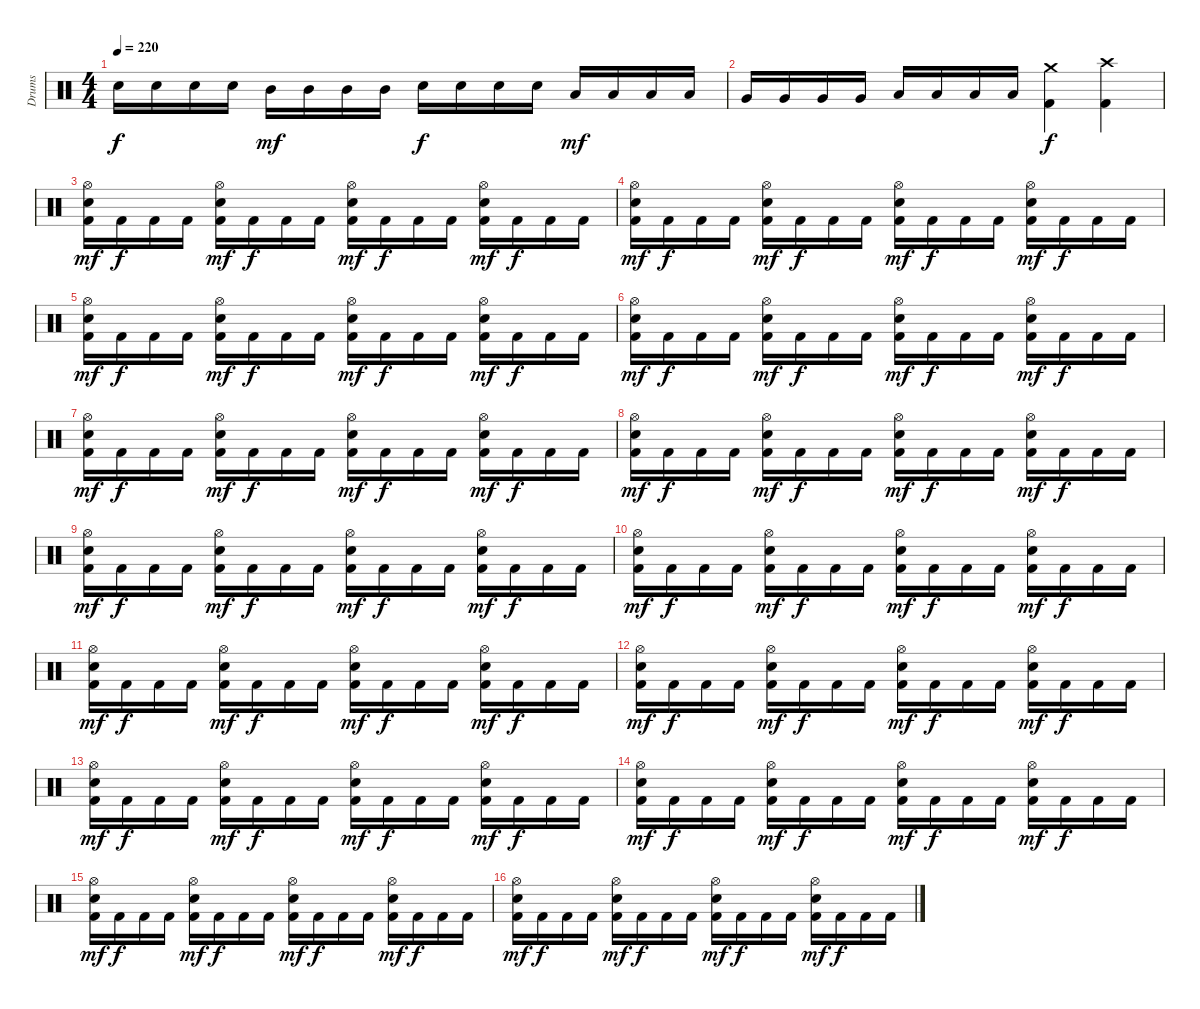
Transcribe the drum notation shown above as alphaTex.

\track ("Drums" "Drums") {instrument percussion}
\staff {score}
\articulation defaults
\ts (4 4)
\tempo 220
\clef neutral
\ks c "Electric Snare (hit)".16{dy f} "Electric Snare (hit)".16 "Electric Snare (hit)".16 "Electric Snare (hit)".16 "Mid Tom (hit)".16{dy mf} "Mid Tom (hit)".16 "Mid Tom (hit)".16 "Mid Tom (hit)".16 "Electric Snare (hit)".16{dy f} "Electric Snare (hit)".16 "Electric Snare (hit)".16 "Electric Snare (hit)".16 "Low Tom (hit)".16{dy mf} "Low Tom (hit)".16 "Low Tom (hit)".16 "Low Tom (hit)".16
|
"Very Low Tom (hit)".16 "Very Low Tom (hit)".16 "Very Low Tom (hit)".16 "Very Low Tom (hit)".16 "Low Floor Tom (hit)".16 "Low Floor Tom (hit)".16 "Low Floor Tom (hit)".16 "Low Floor Tom (hit)".16 ("Crash medium (hit)" "Kick (hit) 2").4{dy f} ("Crash high (hit)" "Kick (hit) 2").4 |
("Hi-Hat (open)" "Electric Snare (hit)" "Kick (hit) 2").16{dy mf} "Kick (hit) 2".16{dy f} "Kick (hit) 2".16 "Kick (hit) 2".16 ("Hi-Hat (open)" "Electric Snare (hit)" "Kick (hit) 2").16{dy mf} "Kick (hit) 2".16{dy f} "Kick (hit) 2".16 "Kick (hit) 2".16 ("Hi-Hat (open)" "Electric Snare (hit)" "Kick (hit) 2").16{dy mf} "Kick (hit) 2".16{dy f} "Kick (hit) 2".16 "Kick (hit) 2".16 ("Hi-Hat (open)" "Electric Snare (hit)" "Kick (hit) 2").16{dy mf} "Kick (hit) 2".16{dy f} "Kick (hit) 2".16 "Kick (hit) 2".16 |
("Hi-Hat (open)" "Electric Snare (hit)" "Kick (hit) 2").16{dy mf} "Kick (hit) 2".16{dy f} "Kick (hit) 2".16 "Kick (hit) 2".16 ("Hi-Hat (open)" "Electric Snare (hit)" "Kick (hit) 2").16{dy mf} "Kick (hit) 2".16{dy f} "Kick (hit) 2".16 "Kick (hit) 2".16 ("Hi-Hat (open)" "Electric Snare (hit)" "Kick (hit) 2").16{dy mf} "Kick (hit) 2".16{dy f} "Kick (hit) 2".16 "Kick (hit) 2".16 ("Hi-Hat (open)" "Electric Snare (hit)" "Kick (hit) 2").16{dy mf} "Kick (hit) 2".16{dy f} "Kick (hit) 2".16 "Kick (hit) 2".16 |
("Hi-Hat (open)" "Electric Snare (hit)" "Kick (hit) 2").16{dy mf} "Kick (hit) 2".16{dy f} "Kick (hit) 2".16 "Kick (hit) 2".16 ("Hi-Hat (open)" "Electric Snare (hit)" "Kick (hit) 2").16{dy mf} "Kick (hit) 2".16{dy f} "Kick (hit) 2".16 "Kick (hit) 2".16 ("Hi-Hat (open)" "Electric Snare (hit)" "Kick (hit) 2").16{dy mf} "Kick (hit) 2".16{dy f} "Kick (hit) 2".16 "Kick (hit) 2".16 ("Hi-Hat (open)" "Electric Snare (hit)" "Kick (hit) 2").16{dy mf} "Kick (hit) 2".16{dy f} "Kick (hit) 2".16 "Kick (hit) 2".16 |
("Hi-Hat (open)" "Electric Snare (hit)" "Kick (hit) 2").16{dy mf} "Kick (hit) 2".16{dy f} "Kick (hit) 2".16 "Kick (hit) 2".16 ("Hi-Hat (open)" "Electric Snare (hit)" "Kick (hit) 2").16{dy mf} "Kick (hit) 2".16{dy f} "Kick (hit) 2".16 "Kick (hit) 2".16 ("Hi-Hat (open)" "Electric Snare (hit)" "Kick (hit) 2").16{dy mf} "Kick (hit) 2".16{dy f} "Kick (hit) 2".16 "Kick (hit) 2".16 ("Hi-Hat (open)" "Electric Snare (hit)" "Kick (hit) 2").16{dy mf} "Kick (hit) 2".16{dy f} "Kick (hit) 2".16 "Kick (hit) 2".16 |
("Hi-Hat (open)" "Electric Snare (hit)" "Kick (hit) 2").16{dy mf} "Kick (hit) 2".16{dy f} "Kick (hit) 2".16 "Kick (hit) 2".16 ("Hi-Hat (open)" "Electric Snare (hit)" "Kick (hit) 2").16{dy mf} "Kick (hit) 2".16{dy f} "Kick (hit) 2".16 "Kick (hit) 2".16 ("Hi-Hat (open)" "Electric Snare (hit)" "Kick (hit) 2").16{dy mf} "Kick (hit) 2".16{dy f} "Kick (hit) 2".16 "Kick (hit) 2".16 ("Hi-Hat (open)" "Electric Snare (hit)" "Kick (hit) 2").16{dy mf} "Kick (hit) 2".16{dy f} "Kick (hit) 2".16 "Kick (hit) 2".16 |
("Hi-Hat (open)" "Electric Snare (hit)" "Kick (hit) 2").16{dy mf} "Kick (hit) 2".16{dy f} "Kick (hit) 2".16 "Kick (hit) 2".16 ("Hi-Hat (open)" "Electric Snare (hit)" "Kick (hit) 2").16{dy mf} "Kick (hit) 2".16{dy f} "Kick (hit) 2".16 "Kick (hit) 2".16 ("Hi-Hat (open)" "Electric Snare (hit)" "Kick (hit) 2").16{dy mf} "Kick (hit) 2".16{dy f} "Kick (hit) 2".16 "Kick (hit) 2".16 ("Hi-Hat (open)" "Electric Snare (hit)" "Kick (hit) 2").16{dy mf} "Kick (hit) 2".16{dy f} "Kick (hit) 2".16 "Kick (hit) 2".16 |
("Hi-Hat (open)" "Electric Snare (hit)" "Kick (hit) 2").16{dy mf} "Kick (hit) 2".16{dy f} "Kick (hit) 2".16 "Kick (hit) 2".16 ("Hi-Hat (open)" "Electric Snare (hit)" "Kick (hit) 2").16{dy mf} "Kick (hit) 2".16{dy f} "Kick (hit) 2".16 "Kick (hit) 2".16 ("Hi-Hat (open)" "Electric Snare (hit)" "Kick (hit) 2").16{dy mf} "Kick (hit) 2".16{dy f} "Kick (hit) 2".16 "Kick (hit) 2".16 ("Hi-Hat (open)" "Electric Snare (hit)" "Kick (hit) 2").16{dy mf} "Kick (hit) 2".16{dy f} "Kick (hit) 2".16 "Kick (hit) 2".16 |
("Hi-Hat (open)" "Electric Snare (hit)" "Kick (hit) 2").16{dy mf} "Kick (hit) 2".16{dy f} "Kick (hit) 2".16 "Kick (hit) 2".16 ("Hi-Hat (open)" "Electric Snare (hit)" "Kick (hit) 2").16{dy mf} "Kick (hit) 2".16{dy f} "Kick (hit) 2".16 "Kick (hit) 2".16 ("Hi-Hat (open)" "Electric Snare (hit)" "Kick (hit) 2").16{dy mf} "Kick (hit) 2".16{dy f} "Kick (hit) 2".16 "Kick (hit) 2".16 ("Hi-Hat (open)" "Electric Snare (hit)" "Kick (hit) 2").16{dy mf} "Kick (hit) 2".16{dy f} "Kick (hit) 2".16 "Kick (hit) 2".16 |
("Hi-Hat (open)" "Electric Snare (hit)" "Kick (hit) 2").16{dy mf} "Kick (hit) 2".16{dy f} "Kick (hit) 2".16 "Kick (hit) 2".16 ("Hi-Hat (open)" "Electric Snare (hit)" "Kick (hit) 2").16{dy mf} "Kick (hit) 2".16{dy f} "Kick (hit) 2".16 "Kick (hit) 2".16 ("Hi-Hat (open)" "Electric Snare (hit)" "Kick (hit) 2").16{dy mf} "Kick (hit) 2".16{dy f} "Kick (hit) 2".16 "Kick (hit) 2".16 ("Hi-Hat (open)" "Electric Snare (hit)" "Kick (hit) 2").16{dy mf} "Kick (hit) 2".16{dy f} "Kick (hit) 2".16 "Kick (hit) 2".16 |
("Hi-Hat (open)" "Electric Snare (hit)" "Kick (hit) 2").16{dy mf} "Kick (hit) 2".16{dy f} "Kick (hit) 2".16 "Kick (hit) 2".16 ("Hi-Hat (open)" "Electric Snare (hit)" "Kick (hit) 2").16{dy mf} "Kick (hit) 2".16{dy f} "Kick (hit) 2".16 "Kick (hit) 2".16 ("Hi-Hat (open)" "Electric Snare (hit)" "Kick (hit) 2").16{dy mf} "Kick (hit) 2".16{dy f} "Kick (hit) 2".16 "Kick (hit) 2".16 ("Hi-Hat (open)" "Electric Snare (hit)" "Kick (hit) 2").16{dy mf} "Kick (hit) 2".16{dy f} "Kick (hit) 2".16 "Kick (hit) 2".16 |
("Hi-Hat (open)" "Electric Snare (hit)" "Kick (hit) 2").16{dy mf} "Kick (hit) 2".16{dy f} "Kick (hit) 2".16 "Kick (hit) 2".16 ("Hi-Hat (open)" "Electric Snare (hit)" "Kick (hit) 2").16{dy mf} "Kick (hit) 2".16{dy f} "Kick (hit) 2".16 "Kick (hit) 2".16 ("Hi-Hat (open)" "Electric Snare (hit)" "Kick (hit) 2").16{dy mf} "Kick (hit) 2".16{dy f} "Kick (hit) 2".16 "Kick (hit) 2".16 ("Hi-Hat (open)" "Electric Snare (hit)" "Kick (hit) 2").16{dy mf} "Kick (hit) 2".16{dy f} "Kick (hit) 2".16 "Kick (hit) 2".16 |
("Hi-Hat (open)" "Electric Snare (hit)" "Kick (hit) 2").16{dy mf} "Kick (hit) 2".16{dy f} "Kick (hit) 2".16 "Kick (hit) 2".16 ("Hi-Hat (open)" "Electric Snare (hit)" "Kick (hit) 2").16{dy mf} "Kick (hit) 2".16{dy f} "Kick (hit) 2".16 "Kick (hit) 2".16 ("Hi-Hat (open)" "Electric Snare (hit)" "Kick (hit) 2").16{dy mf} "Kick (hit) 2".16{dy f} "Kick (hit) 2".16 "Kick (hit) 2".16 ("Hi-Hat (open)" "Electric Snare (hit)" "Kick (hit) 2").16{dy mf} "Kick (hit) 2".16{dy f} "Kick (hit) 2".16 "Kick (hit) 2".16 |
("Hi-Hat (open)" "Electric Snare (hit)" "Kick (hit) 2").16{dy mf} "Kick (hit) 2".16{dy f} "Kick (hit) 2".16 "Kick (hit) 2".16 ("Hi-Hat (open)" "Electric Snare (hit)" "Kick (hit) 2").16{dy mf} "Kick (hit) 2".16{dy f} "Kick (hit) 2".16 "Kick (hit) 2".16 ("Hi-Hat (open)" "Electric Snare (hit)" "Kick (hit) 2").16{dy mf} "Kick (hit) 2".16{dy f} "Kick (hit) 2".16 "Kick (hit) 2".16 ("Hi-Hat (open)" "Electric Snare (hit)" "Kick (hit) 2").16{dy mf} "Kick (hit) 2".16{dy f} "Kick (hit) 2".16 "Kick (hit) 2".16 |
("Hi-Hat (open)" "Electric Snare (hit)" "Kick (hit) 2").16{dy mf} "Kick (hit) 2".16{dy f} "Kick (hit) 2".16 "Kick (hit) 2".16 ("Hi-Hat (open)" "Electric Snare (hit)" "Kick (hit) 2").16{dy mf} "Kick (hit) 2".16{dy f} "Kick (hit) 2".16 "Kick (hit) 2".16 ("Hi-Hat (open)" "Electric Snare (hit)" "Kick (hit) 2").16{dy mf} "Kick (hit) 2".16{dy f} "Kick (hit) 2".16 "Kick (hit) 2".16 ("Hi-Hat (open)" "Electric Snare (hit)" "Kick (hit) 2").16{dy mf} "Kick (hit) 2".16{dy f} "Kick (hit) 2".16 "Kick (hit) 2".16
